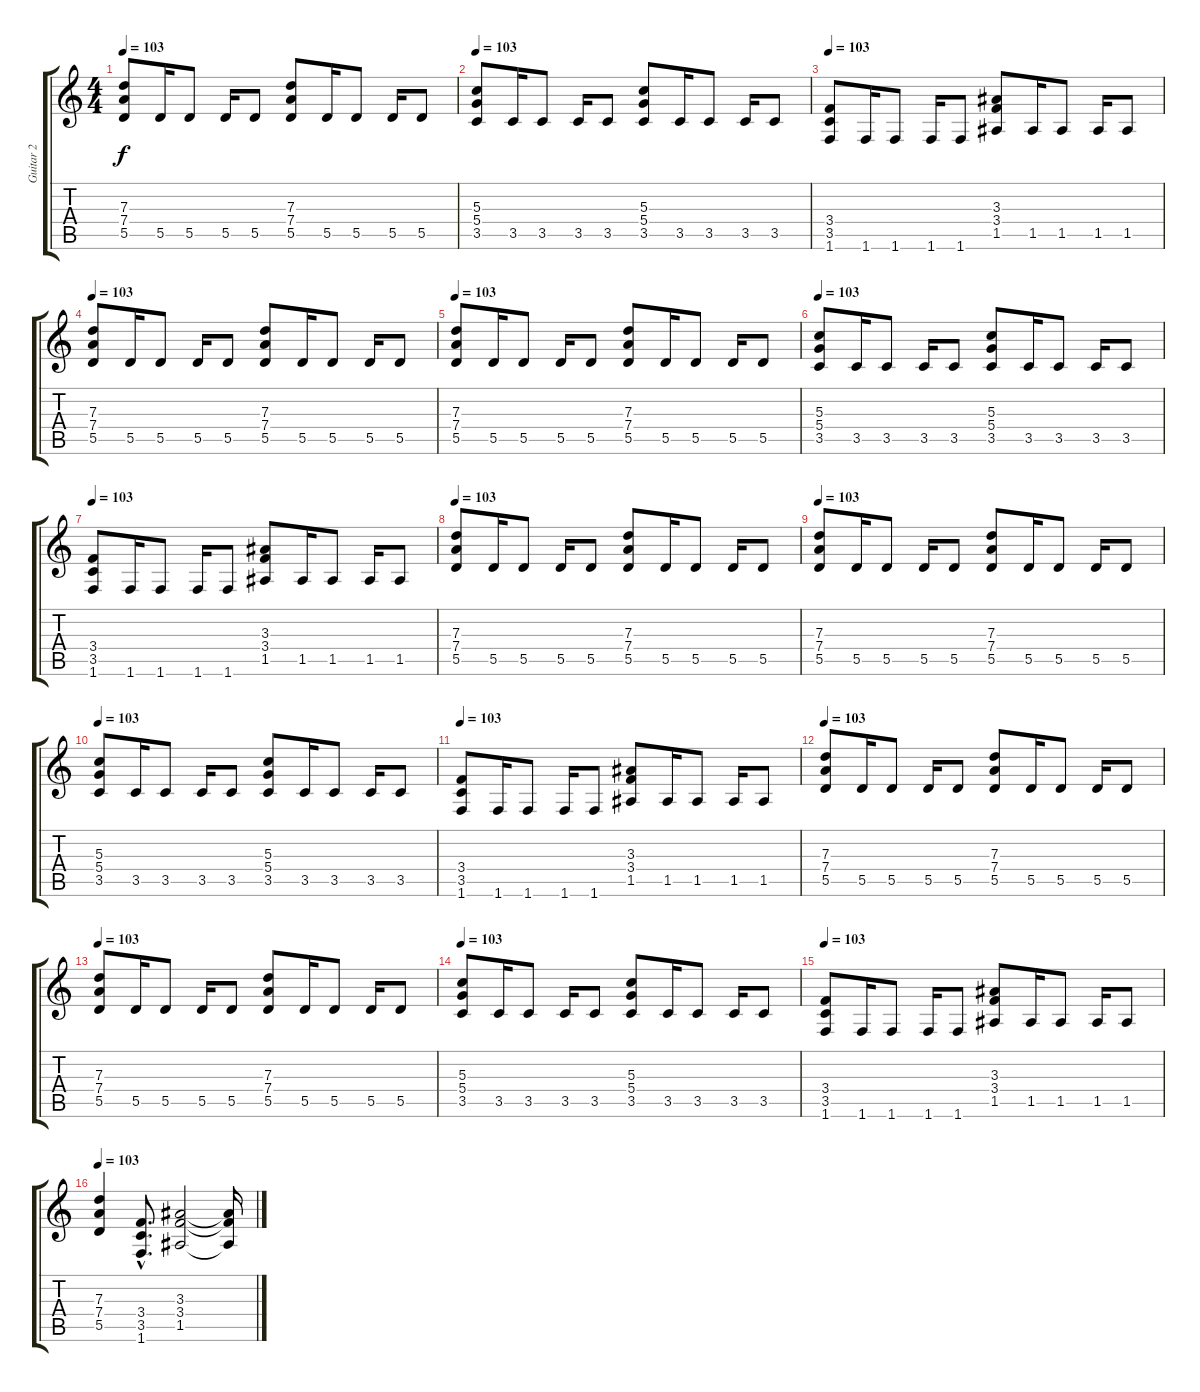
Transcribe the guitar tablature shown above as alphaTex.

\track ("Guitar 2" "Guitar 2") {instrument distortionguitar}
\staff {score tabs}
\tuning (E4 B3 G3 D3 A2 E2) {hide}
\ts (4 4)
\tempo 103
\clef g2
\ks c
(7.3 7.4 5.5).8{dy f} 5.5.16 5.5.8 5.5.16 5.5.8 (7.3 7.4 5.5).8 5.5.16 5.5.8 5.5.16 5.5.8 |
\tempo 103
(5.3 5.4 3.5).8 3.5.16 3.5.8 3.5.16 3.5.8 (5.3 5.4 3.5).8 3.5.16 3.5.8 3.5.16 3.5.8 |
\tempo 103
(3.4 3.5 1.6).8 1.6.16 1.6.8 1.6.16 1.6.8 (3.3 3.4 1.5).8 1.5.16 1.5.8 1.5.16 1.5.8 |
\tempo 103
(7.3 7.4 5.5).8 5.5.16 5.5.8 5.5.16 5.5.8 (7.3 7.4 5.5).8 5.5.16 5.5.8 5.5.16 5.5.8 |
\tempo 103
(7.3 7.4 5.5).8 5.5.16 5.5.8 5.5.16 5.5.8 (7.3 7.4 5.5).8 5.5.16 5.5.8 5.5.16 5.5.8 |
\tempo 103
(5.3 5.4 3.5).8 3.5.16 3.5.8 3.5.16 3.5.8 (5.3 5.4 3.5).8 3.5.16 3.5.8 3.5.16 3.5.8 |
\tempo 103
(3.4 3.5 1.6).8 1.6.16 1.6.8 1.6.16 1.6.8 (3.3 3.4 1.5).8 1.5.16 1.5.8 1.5.16 1.5.8 |
\tempo 103
(7.3 7.4 5.5).8 5.5.16 5.5.8 5.5.16 5.5.8 (7.3 7.4 5.5).8 5.5.16 5.5.8 5.5.16 5.5.8 |
\tempo 103
(7.3 7.4 5.5).8 5.5.16 5.5.8 5.5.16 5.5.8 (7.3 7.4 5.5).8 5.5.16 5.5.8 5.5.16 5.5.8 |
\tempo 103
(5.3 5.4 3.5).8 3.5.16 3.5.8 3.5.16 3.5.8 (5.3 5.4 3.5).8 3.5.16 3.5.8 3.5.16 3.5.8 |
\tempo 103
(3.4 3.5 1.6).8 1.6.16 1.6.8 1.6.16 1.6.8 (3.3 3.4 1.5).8 1.5.16 1.5.8 1.5.16 1.5.8 |
\tempo 103
(7.3 7.4 5.5).8 5.5.16 5.5.8 5.5.16 5.5.8 (7.3 7.4 5.5).8 5.5.16 5.5.8 5.5.16 5.5.8 |
\tempo 103
(7.3 7.4 5.5).8 5.5.16 5.5.8 5.5.16 5.5.8 (7.3 7.4 5.5).8 5.5.16 5.5.8 5.5.16 5.5.8 |
\tempo 103
(5.3 5.4 3.5).8 3.5.16 3.5.8 3.5.16 3.5.8 (5.3 5.4 3.5).8 3.5.16 3.5.8 3.5.16 3.5.8 |
\tempo 103
(3.4 3.5 1.6).8 1.6.16 1.6.8 1.6.16 1.6.8 (3.3 3.4 1.5).8 1.5.16 1.5.8 1.5.16 1.5.8 |
\tempo 103
(7.3 7.4 5.5).4 (3.4{hac} 3.5{hac} 1.6{hac}).8{d} (3.3 3.4 1.5).2 (3.3{t} 3.4{t} 1.5{t}).16
